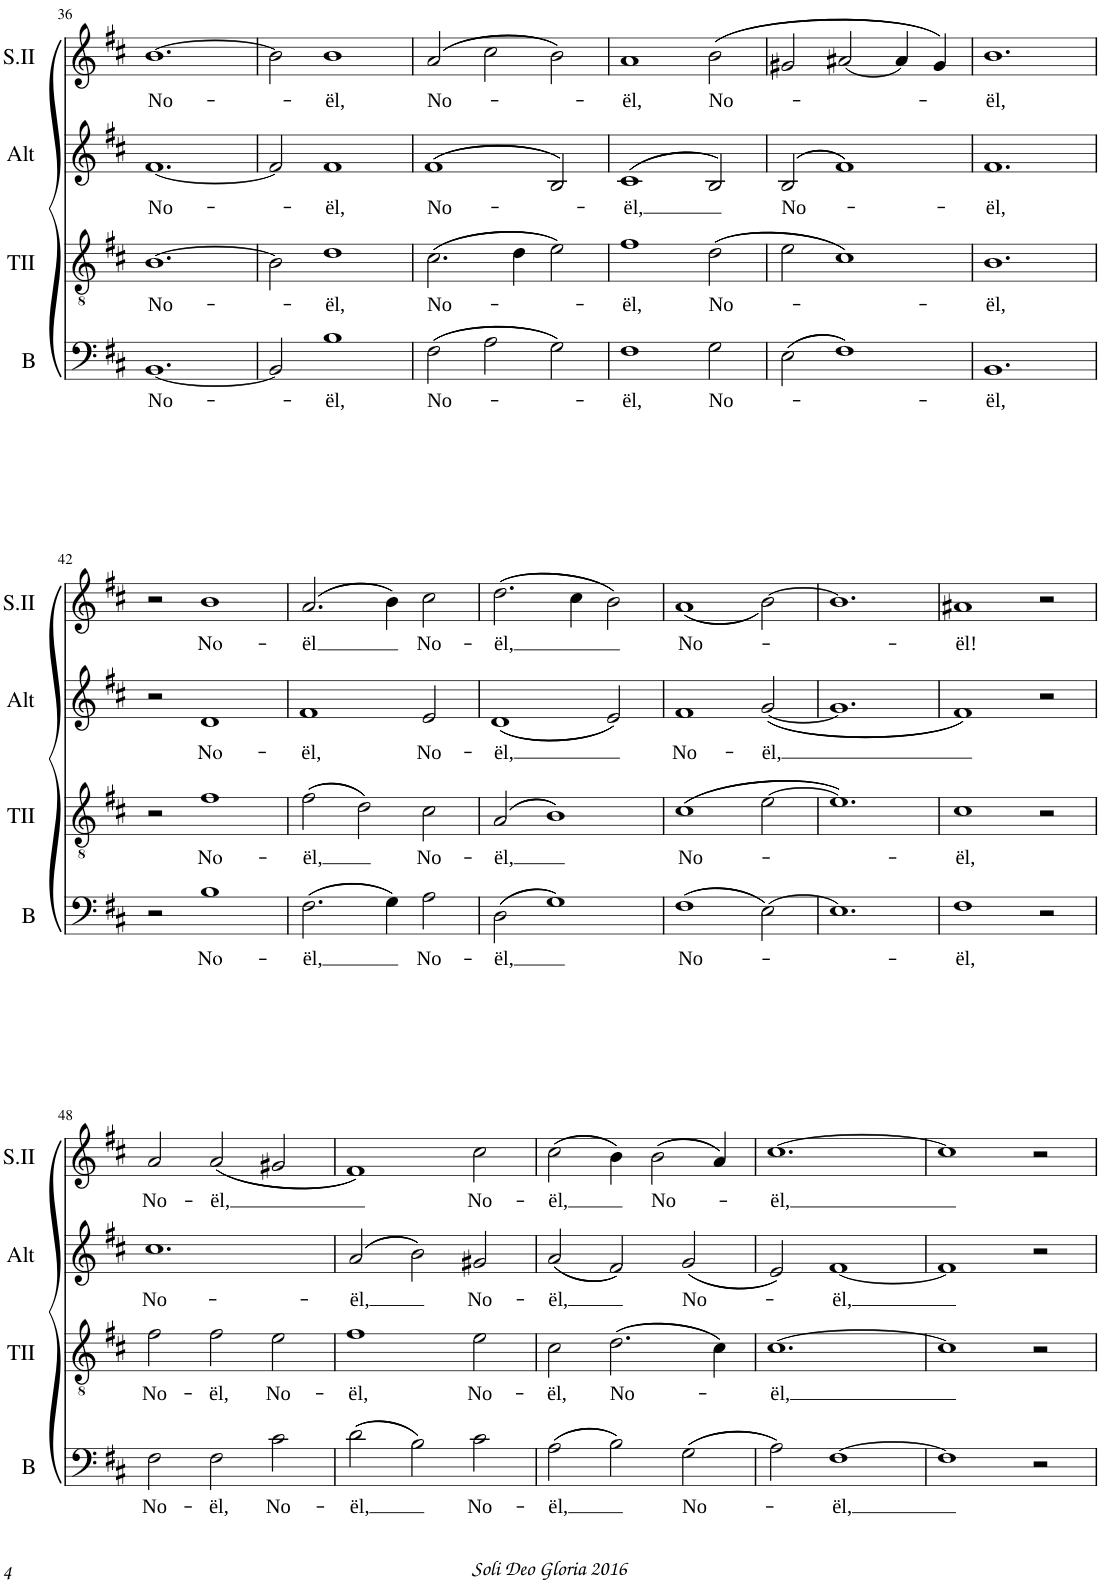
**kern	**text	**kern	**text	**kern	**text	**kern	**text
*part4	*part4	*part3	*part3	*part2	*part2	*part1	*part1
*staff4	*staff4	*staff3	*staff3	*staff2	*staff2	*staff1	*staff1
*I"Basse II	*	*I"Ténor II	*	*I"Alto II	*	*I"Soprano II	*
*I'B	*	*I'TII	*	*I'Alt	*	*I'S.II	*
!!LO:PB:g=z
*clefF4	*	*clefGv2	*	*clefG2	*	*clefG2	*
*k[f#c#]	*	*k[f#c#]	*	*k[f#c#]	*	*k[f#c#]	*
*M3/2	*	*M3/2	*	*M3/2	*	*M3/2	*
=36	=36	=36	=36	=36	=36	=36	=36
!	!LO:LY:b	!	!LO:LY:b	!	!LO:LY:b	!	!LO:LY:b
[1.BB	No-	[1.B	No-	[1.f#	No-	[1.b	No-
=37	=37	=37	=37	=37	=37	=37	=37
2BB/]	.	2B\]	.	2f#/]	.	2b\]	.
!	!LO:LY:b	!	!LO:LY:b	!	!LO:LY:b	!	!LO:LY:b
1B	-ël,	1d	-ël,	1f#	-ël,	1b	-ël,
=38	=38	=38	=38	=38	=38	=38	=38
!	!LO:LY:b	!	!LO:LY:b	!	!LO:LY:b	!	!LO:LY:b
((2F#\	No-	((2.c#\	No-	(>(>1f#	No-	((2a/	No-
2A\	.	.	.	.	.	2cc#\	.
.	.	4d\	.	.	.	.	.
2G\))	.	2e\))	.	2B/))	.	2b\))	.
=39	=39	=39	=39	=39	=39	=39	=39
!	!LO:LY:b	!	!LO:LY:b	!	!LO:LY:b	!	!LO:LY:b
1F#	-ël,	1f#	-ël,	(>(>1c#	-ël,	1a	-ël,
!	!LO:LY:b	!	!LO:LY:b	!	!	!	!LO:LY:b
2G\	No-	((2d\	No-	2B/))	.	((2b\	No-
=40	=40	=40	=40	=40	=40	=40	=40
!	!	!	!	!	!LO:LY:b	!	!
((2E\	.	2e\	.	(>(>2B/	No-	2g#X/	.
1F#))	.	1c#))	.	1f#))	.	[2a#X/	.
.	.	.	.	.	.	4a#/]	.
.	.	.	.	.	.	4g#/))	.
=41	=41	=41	=41	=41	=41	=41	=41
!	!LO:LY:b	!	!LO:LY:b	!	!LO:LY:b	!	!LO:LY:b
1.BB	-ël,	1.B	-ël,	1.f#	-ël,	1.b	-ël,
!!LO:LB:g=z
=42	=42	=42	=42	=42	=42	=42	=42
2r	.	2r	.	2r	.	2r	.
!	!LO:LY:b	!	!LO:LY:b	!	!LO:LY:b	!	!LO:LY:b
1B	No-	1f#	No-	1d	No-	1b	No-
=43	=43	=43	=43	=43	=43	=43	=43
!	!LO:LY:b	!	!LO:LY:b	!	!LO:LY:b	!	!LO:LY:b
((2.F#\	-ël,	((2f#\	-ël,	1f#	-ël,	((2.a/	-ël
.	.	2d\))	.	.	.	.	.
4G\))	.	.	.	.	.	4b\))	.
!	!LO:LY:b	!	!LO:LY:b	!	!LO:LY:b	!	!LO:LY:b
2A\	No-	2c#\	No-	2e/	No-	2cc#\	No-
=44	=44	=44	=44	=44	=44	=44	=44
!	!LO:LY:b	!	!LO:LY:b	!	!LO:LY:b	!	!LO:LY:b
((2D\	-ël,	((2A/	-ël,	((1d	-ël,	((2.dd\	-ël,
1G))	.	1B))	.	.	.	.	.
.	.	.	.	.	.	4cc#\	.
.	.	.	.	2e/))	.	2b\))	.
=45	=45	=45	=45	=45	=45	=45	=45
!	!LO:LY:b	!	!LO:LY:b	!	!LO:LY:b	!	!LO:LY:b
((1F#	No-	((1c#	No-	1f#	No-	(<(<1a	No-
!	!	!	!	!	!LO:LY:b	!	!
[2E\))	.	[2e\	.	(([2g/	-ël,	[2b\))	.
=46	=46	=46	=46	=46	=46	=46	=46
1.E]	.	1.e]))	.	1.g]	.	1.b]	.
=47	=47	=47	=47	=47	=47	=47	=47
!	!LO:LY:b	!	!LO:LY:b	!	!	!	!LO:LY:b
1F#	-ël,	1c#	-ël,	1f#))	.	1a#X	-ël!
2r	.	2r	.	2r	.	2r	.
!!LO:LB:g=z
=48	=48	=48	=48	=48	=48	=48	=48
!	!LO:LY:b	!	!LO:LY:b	!	!LO:LY:b	!	!LO:LY:b
2F#\	No-	2f#\	No-	1.cc#	No-	2a/	No-
!	!LO:LY:b	!	!LO:LY:b	!	!	!	!LO:LY:b
2F#\	-ël,	2f#\	-ël,	.	.	((2a/	-ël,
!	!LO:LY:b	!	!LO:LY:b	!	!	!	!
2c#\	No-	2e\	No-	.	.	2g#X/	.
=49	=49	=49	=49	=49	=49	=49	=49
!	!LO:LY:b	!	!LO:LY:b	!	!LO:LY:b	!	!
((2d\	-ël,	1f#	-ël,	((2a/	-ël,	1f#))	.
2B\))	.	.	.	2b\))	.	.	.
!	!LO:LY:b	!	!LO:LY:b	!	!LO:LY:b	!	!LO:LY:b
2c#\	No-	2e\	No-	2g#X/	No-	2cc#\	No-
=50	=50	=50	=50	=50	=50	=50	=50
!	!LO:LY:b	!	!LO:LY:b	!	!LO:LY:b	!	!LO:LY:b
((2A\	-ël,	2c#\	-ël,	((2a/	-ël,	((2cc#\	-ël,
!	!	!	!LO:LY:b	!	!	!	!
2B\))	.	((2.d\	No-	2f#/))	.	4b\))	.
!	!	!	!	!	!	!	!LO:LY:b
.	.	.	.	.	.	((2b\	No-
!	!LO:LY:b	!	!	!	!LO:LY:b	!	!
((2G\	No-	.	.	((2g/	No-	.	.
.	.	4c#\))	.	.	.	4a/))	.
=51	=51	=51	=51	=51	=51	=51	=51
!	!	!	!LO:LY:b	!	!	!	!LO:LY:b
2A\))	.	[1.c#	-ël,	2e/))	.	[1.cc#	-ël,
!	!LO:LY:b	!	!	!	!LO:LY:b	!	!
[1F#	-ël,	.	.	[1f#	-ël,	.	.
=52	=52	=52	=52	=52	=52	=52	=52
1F#]	.	1c#]	.	1f#]	.	1cc#]	.
2r	.	2r	.	2r	.	2r	.
=	=	=	=	=	=	=	=
*-	*-	*-	*-	*-	*-	*-	*-
